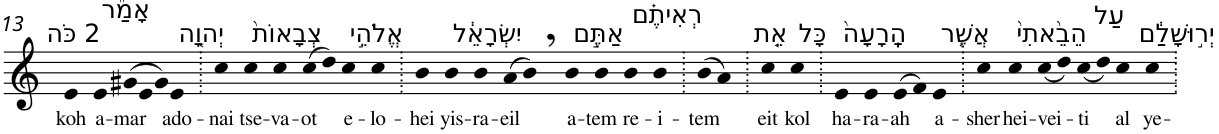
**kern	**text
*part1	*part1
*staff1	*staff1
*I"Piano	*
*I'Pno	*
!!LO:PB:g=z
*clefG2	*
*k[]	*
=13	=13
!LO:TX:a:t=2 כֹּה	!
!	!LO:LY:b
4e	koh
!LO:TX:a:t=אָמַ֞ר	!
!	!LO:LY:b
4e	a-
*Xtuplet	*
!	!LO:LY:b
(>12g#X	-mar
12e	.
12g#)	.
!LO:TX:a:t=יְהוָ֤ה	!
!	!LO:LY:b
4e	ado-
=14.	=14.
!	!LO:LY:b
4cc	-nai
!LO:TX:a:t=צְבָאוֹת֙	!
!	!LO:LY:b
4cc	tse-
!	!LO:LY:b
4cc	-va-
!	!LO:LY:b
(>8cc	-ot
8dd)	.
!LO:TX:a:t=אֱלֹהֵ֣י	!
!	!LO:LY:b
4cc	e-
!	!LO:LY:b
4cc	-lo-
=15.	=15.
!	!LO:LY:b
4b	-hei
!LO:TX:a:t=יִשְׂרָאֵ֔ל	!
!	!LO:LY:b
4b	yis-
!	!LO:LY:b
4b	-ra-
!	!LO:LY:b
(>8a	-eil
8b,)	.
!LO:TX:a:t=אַתֶּ֣ם	!
!	!LO:LY:b
4b	a-
!	!LO:LY:b
4b	-tem
!LO:TX:a:t=רְאִיתֶ֗ם	!
!	!LO:LY:b
4b	re-
!	!LO:LY:b
4b	-i-
=16.	=16.
!	!LO:LY:b
(>8b	-tem
8a)	.
=17.	=17.
!LO:TX:a:t=אֵ֤ת	!
!	!LO:LY:b
4cc	eit
!LO:TX:a:t=כָּל	!
!	!LO:LY:b
4cc	kol
=18.	=18.
!LO:TX:a:t=הָֽרָעָה֙	!
!	!LO:LY:b
4e	ha-
!	!LO:LY:b
4e	-ra-
!	!LO:LY:b
(>8e	-ah
8f)	.
!LO:TX:a:t=אֲשֶׁ֤ר	!
!	!LO:LY:b
4e	a-
=19.	=19.
!	!LO:LY:b
4cc	-sher
!LO:TX:a:t=הֵבֵ֙אתִי֙	!
!	!LO:LY:b
4cc	hei-
!	!LO:LY:b
(<8cc	-vei-
8dd)	.
!	!LO:LY:b
(<8cc	-ti
8dd)	.
!LO:TX:a:t=עַל	!
!	!LO:LY:b
4cc	al
!LO:TX:a:t=יְר֣וּשָׁלִַ֔ם	!
!	!LO:LY:b
4cc	ye-
=.	=.
*-	*-
